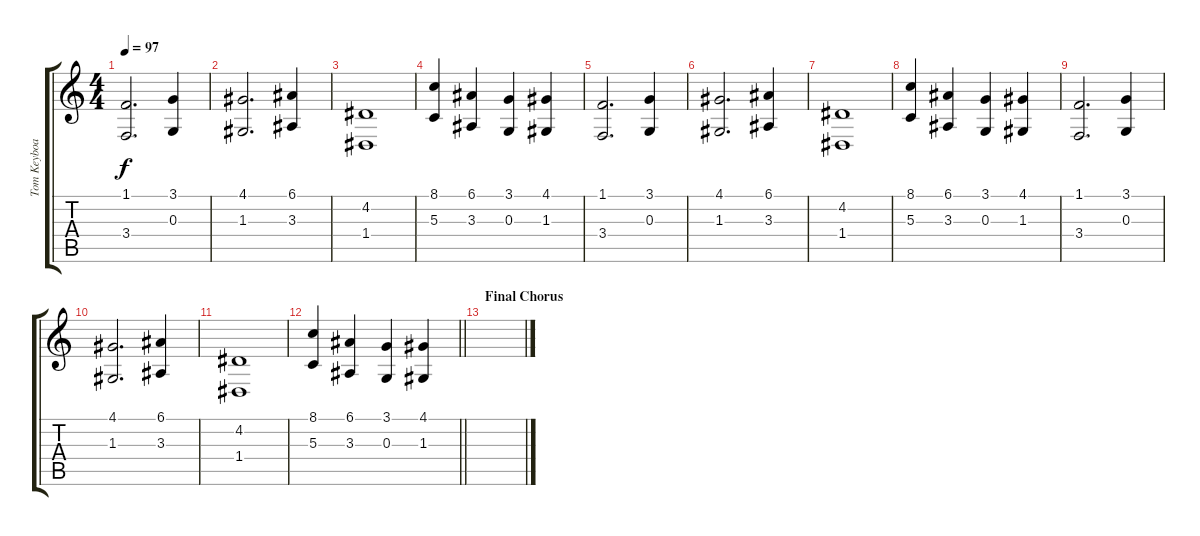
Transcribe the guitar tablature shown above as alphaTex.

\track ("Tom Keyboard" "Tom Keyboa") {instrument violin}
\staff {score tabs}
\tuning (E4 B3 G3 D3 A2 E2) {hide}
\ts (4 4)
\tempo 97
\clef g2
\ks c
(1.1 3.4).2{d dy f volume 16} (3.1 0.3).4 |
(4.1 1.3).2{d} (6.1 3.3).4 |
(4.2 1.4).1 |
(8.1 5.3).4 (6.1 3.3).4 (3.1 0.3).4 (4.1 1.3).4 |
(1.1 3.4).2{d volume 16} (3.1 0.3).4 |
(4.1 1.3).2{d} (6.1 3.3).4 |
(4.2 1.4).1 |
(8.1 5.3).4 (6.1 3.3).4 (3.1 0.3).4 (4.1 1.3).4 |
(1.1 3.4).2{d volume 16} (3.1 0.3).4 |
(4.1 1.3).2{d} (6.1 3.3).4 |
(4.2 1.4).1 |
\barLineRight lightlight
(8.1 5.3).4 (6.1 3.3).4 (3.1 0.3).4 (4.1 1.3).4 |
\section ("" "Final Chorus")
